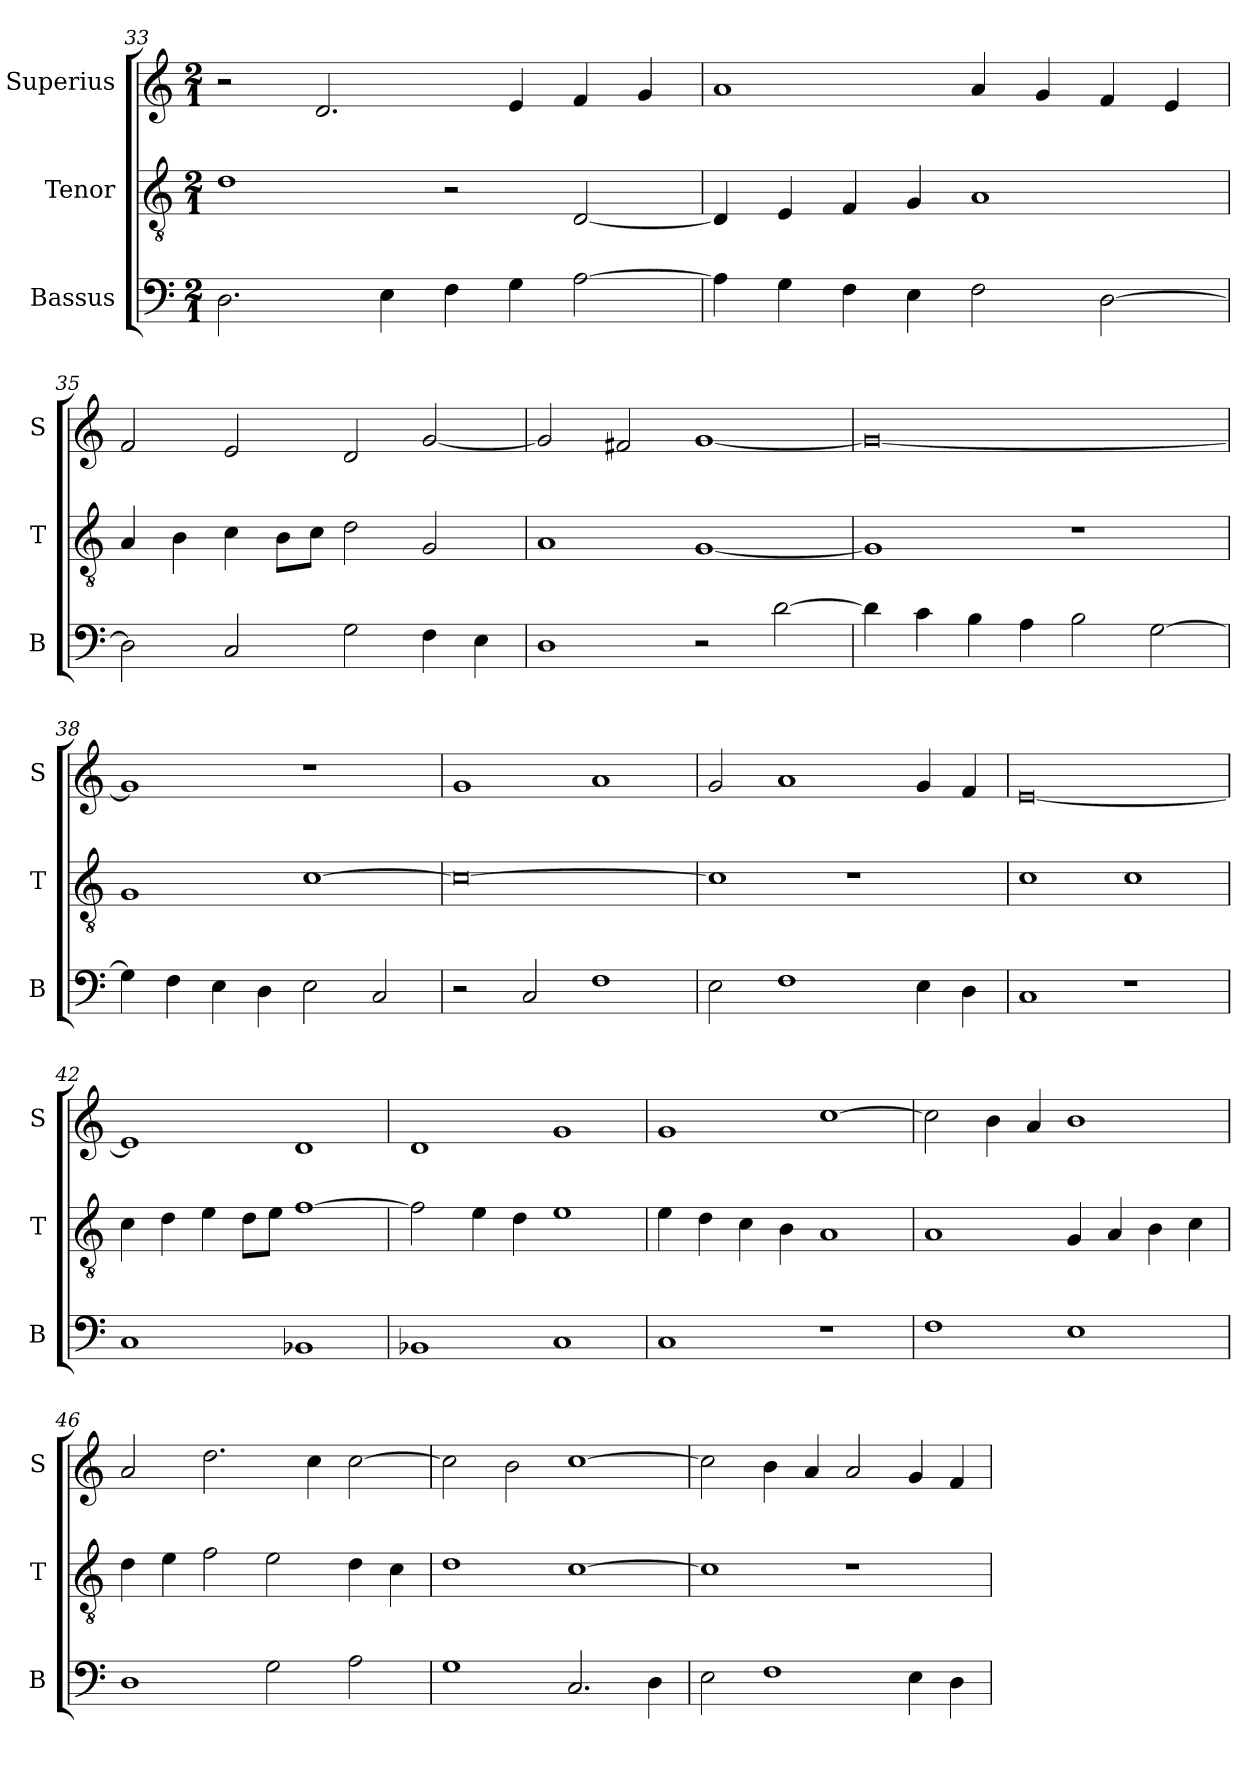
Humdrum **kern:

**kern	**kern	**kern
*part3	*part2	*part1
*staff3	*staff2	*staff1
*I"Bassus	*I"Tenor	*I"Superius
*I'B	*I'T	*I'S
*clefF4	*clefGv2	*clefG2
*k[]	*k[]	*k[]
*M2/1	*M2/1	*M2/1
=33	=33	=33
2.D	1d	2r
.	.	2.d
4E	.	.
4F	2r	.
4G	.	4e
[2A	[2D	4f
.	.	4g
=34	=34	=34
4A]	4D]	1a
4G	4E	.
4F	4F	.
4E	4G	.
2F	1A	4a
.	.	4g
[2D	.	4f
.	.	4e
=35	=35	=35
2D]	4A	2f
.	4B	.
2C	4c	2e
.	8BL	.
.	8cJ	.
2G	2d	2d
4F	2G	[2g
4E	.	.
=36	=36	=36
1D	1A	2g]
.	.	2f#X
2r	[1G	[1g
[2d	.	.
=37	=37	=37
4d]	1G]	0g_
4c	.	.
4B	.	.
4A	.	.
2B	1r	.
[2G	.	.
=38	=38	=38
4G]	1G	1g]
4F	.	.
4E	.	.
4D	.	.
2E	[1c	1r
2C	.	.
=39	=39	=39
2r	0c_	1g
2C	.	.
1F	.	1a
=40	=40	=40
2E	1c]	2g
1F	.	1a
.	1r	.
4E	.	4g
4D	.	4f
=41	=41	=41
1C	1c	[0e
1r	1c	.
=42	=42	=42
1C	4c	1e]
.	4d	.
.	4e	.
.	8dL	.
.	8eJ	.
1BB-X	[1f	1d
=43	=43	=43
1BB-X	2f]	1d
.	4e	.
.	4d	.
1C	1e	1g
=44	=44	=44
1C	4e	1g
.	4d	.
.	4c	.
.	4B	.
1r	1A	[1cc
=45	=45	=45
1F	1A	2cc]
.	.	4b
.	.	4a
1E	4G	1b
.	4A	.
.	4B	.
.	4c	.
=46	=46	=46
1D	4d	2a
.	4e	.
.	2f	2.dd
2G	2e	.
.	.	4cc
2A	4d	[2cc
.	4c	.
=47	=47	=47
1G	1d	2cc]
.	.	2b
2.C	[1c	[1cc
4D	.	.
=48	=48	=48
2E	1c]	2cc]
1F	.	4b
.	.	4a
.	1r	2a
4E	.	4g
4D	.	4f
=	=	=
*-	*-	*-
